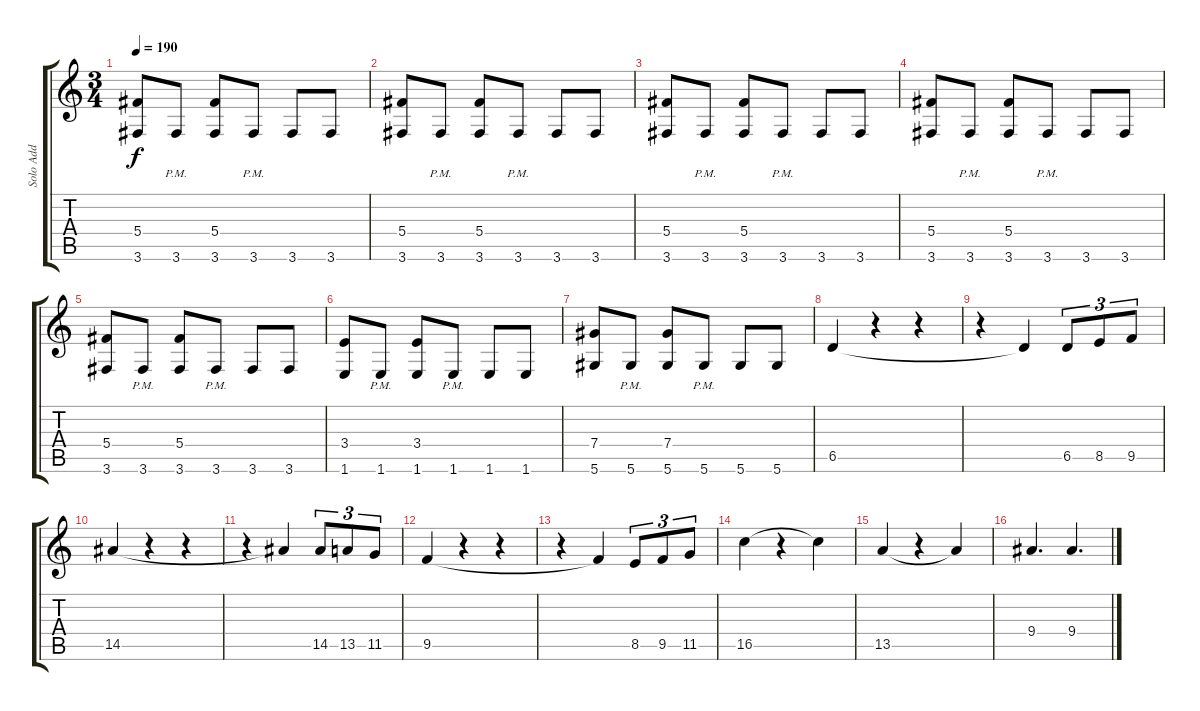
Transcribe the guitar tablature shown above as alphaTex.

\track ("Solo Add" "Solo Add") {instrument distortionguitar}
\staff {score tabs}
\tuning (Eb4 Bb3 Gb3 Db3 Ab2 Eb2) {hide}
\ts (3 4)
\tempo 190
\clef g2
\ks c
(5.4 3.6).8{dy f} 3.6{pm}.8 (5.4 3.6).8 3.6{pm}.8 3.6.8 3.6.8 |
(5.4 3.6).8 3.6{pm}.8 (5.4 3.6).8 3.6{pm}.8 3.6.8 3.6.8 |
(5.4 3.6).8 3.6{pm}.8 (5.4 3.6).8 3.6{pm}.8 3.6.8 3.6.8 |
(5.4 3.6).8 3.6{pm}.8 (5.4 3.6).8 3.6{pm}.8 3.6.8 3.6.8 |
(5.4 3.6).8 3.6{pm}.8 (5.4 3.6).8 3.6{pm}.8 3.6.8 3.6.8 |
(3.4 1.6).8 1.6{pm}.8 (3.4 1.6).8 1.6{pm}.8 1.6.8 1.6.8 |
(7.4 5.6).8 5.6{pm}.8 (7.4 5.6).8 5.6{pm}.8 5.6.8 5.6.8 |
6.5.4 r.4 r.4 |
r.4 6.5{t}.4 6.5.8{tu (3 2)} 8.5.8{tu (3 2)} 9.5.8{tu (3 2)} |
14.5.4 r.4 r.4 |
r.4 14.5{t}.4 14.5.8{tu (3 2)} 13.5.8{tu (3 2)} 11.5.8{tu (3 2)} |
9.5.4 r.4 r.4 |
r.4 9.5{t}.4 8.5.8{tu (3 2)} 9.5.8{tu (3 2)} 11.5.8{tu (3 2)} |
16.5.4 r.4 16.5{t}.4 |
13.5.4 r.4 13.5{t}.4 |
9.4.4{d} 9.4.4{d}
